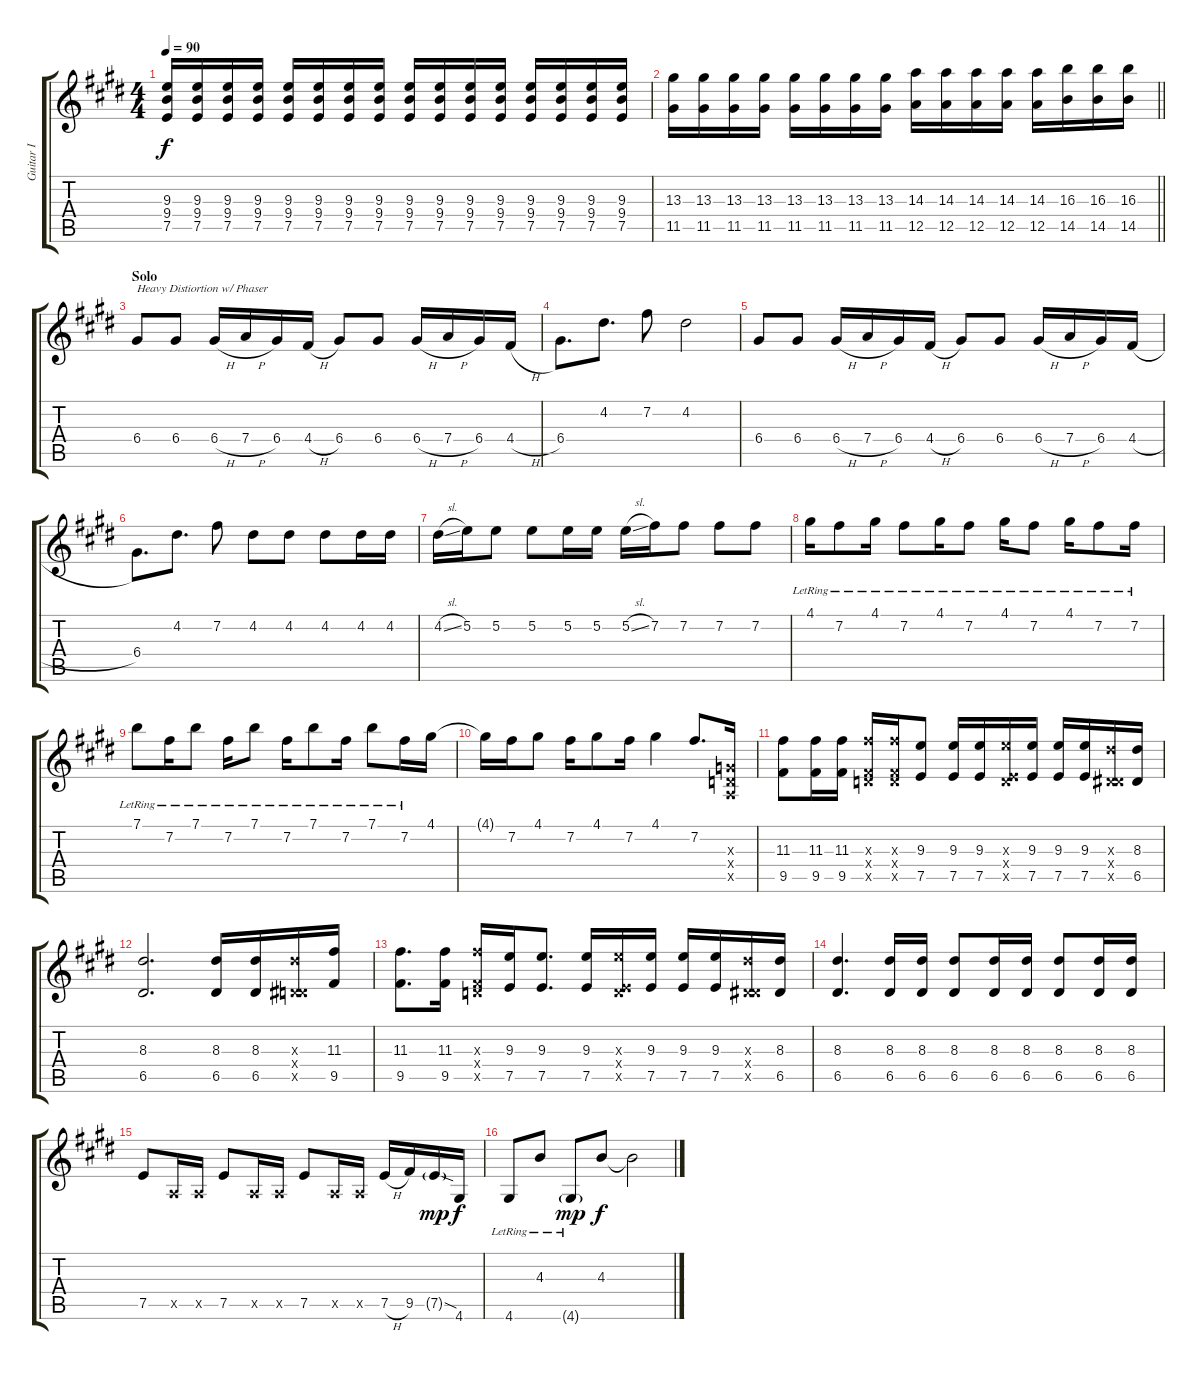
\track ("Guitar I" "Guitar I") {instrument electricguitarmuted}
\staff {score tabs}
\tuning (E4 B3 G3 D3 A2 E2) {hide}
\ts (4 4)
\tempo 90
\clef g2
\ks e
(9.3 9.4 7.5).16{dy f} (9.3 9.4 7.5).16 (9.3 9.4 7.5).16 (9.3 9.4 7.5).16 (9.3 9.4 7.5).16 (9.3 9.4 7.5).16 (9.3 9.4 7.5).16 (9.3 9.4 7.5).16 (9.3 9.4 7.5).16 (9.3 9.4 7.5).16 (9.3 9.4 7.5).16 (9.3 9.4 7.5).16 (9.3 9.4 7.5).16 (9.3 9.4 7.5).16 (9.3 9.4 7.5).16 (9.3 9.4 7.5).16 |
\barLineRight lightlight
(13.3 11.5).16 (13.3 11.5).16 (13.3 11.5).16 (13.3 11.5).16 (13.3 11.5).16 (13.3 11.5).16 (13.3 11.5).16 (13.3 11.5).16 (14.3 12.5).16 (14.3 12.5).16 (14.3 12.5).16 (14.3 12.5).16 (14.3 12.5).16 (16.3 14.5).16 (16.3 14.5).16 (16.3 14.5).16 |
\section ("" "Solo")
6.4.8{txt "Heavy Distiortion w/ Phaser"} 6.4.8 6.4{h}.16 7.4{h}.16 6.4.16 4.4{h}.16 6.4.8 6.4.8 6.4{h}.16 7.4{h}.16 6.4.16 4.4{h}.16 |
6.4.8{d} 4.2.8{d} 7.2.8 4.2.2 |
6.4.8 6.4.8 6.4{h}.16 7.4{h}.16 6.4.16 4.4{h}.16 6.4.8 6.4.8 6.4{h}.16 7.4{h}.16 6.4.16 4.4{h}.16 |
6.4.8{d} 4.2.8{d} 7.2.8 4.2.8 4.2.8 4.2.8 4.2.16 4.2.16 |
4.2{sl}.16 5.2.16 5.2.8 5.2.8 5.2.16 5.2.16 5.2{sl}.16 7.2.16 7.2.8 7.2.8 7.2.8 |
4.1{lr}.16 7.2{lr}.8 4.1{lr}.16 7.2{lr}.8 4.1{lr}.16 7.2{lr}.8 4.1{lr}.16 7.2{lr}.8 4.1{lr}.16 7.2{lr}.8 7.2{lr}.16 |
7.1{lr}.8 7.2{lr}.16 7.1{lr}.8 7.2{lr}.16 7.1{lr}.8 7.2{lr}.16 7.1{lr}.8 7.2{lr}.16 7.1{lr}.8 7.2{lr}.16 4.1.16 |
4.1{t}.16 7.2.16 4.1.8 7.2.16 4.1.8 7.2.16 4.1.4 7.2.8{d} (0.3{x} 0.4{x} 0.5{x}).16 |
(11.3 9.5).8 (11.3 9.5).16 (11.3 9.5).16 (11.3{x} 0.4{x} 9.5{x}).16 (11.3{x} 0.4{x} 9.5{x}).16 (9.3 7.5).8 (9.3 7.5).16 (9.3 7.5).16 (9.3{x} 0.4{x} 7.5{x}).16 (9.3 7.5).16 (9.3 7.5).16 (9.3 7.5).16 (8.3{x} 0.4{x} 6.5{x}).16 (8.3 6.5).16 |
(8.3 6.5).2{d} (8.3 6.5).16 (8.3 6.5).16 (8.3{x} 0.4{x} 6.5{x}).16 (11.3 9.5).16 |
(11.3 9.5).8{d} (11.3 9.5).16 (11.3{x} 0.4{x} 9.5{x}).16 (9.3 7.5).16 (9.3 7.5).8{d} (9.3 7.5).16 (9.3{x} 0.4{x} 7.5{x}).16 (9.3 7.5).16 (9.3 7.5).16 (9.3 7.5).16 (8.3{x} 0.4{x} 6.5{x}).16 (8.3 6.5).16 |
(8.3 6.5).4{d} (8.3 6.5).16 (8.3 6.5).16 (8.3 6.5).8 (8.3 6.5).16 (8.3 6.5).16 (8.3 6.5).8 (8.3 6.5).16 (8.3 6.5).16 |
7.5.8 0.5{x}.16 0.5{x}.16 7.5.8 0.5{x}.16 0.5{x}.16 7.5.8 0.5{x}.16 0.5{x}.16 7.5{h}.16 9.5.16 7.5{sod g}.16{dy mp} 4.6.16{dy f} |
4.6{lr}.8 4.3{lr}.8 4.6{g lr}.8{dy mp} 4.3.8{dy f} 4.3{t}.2
